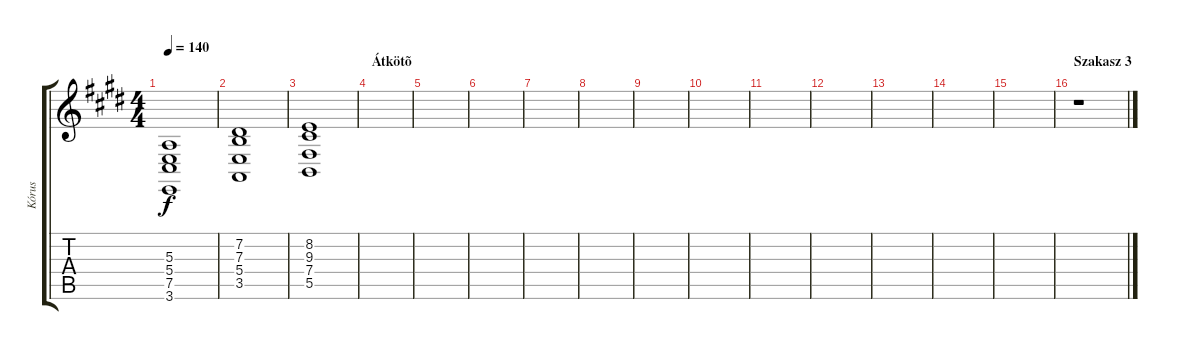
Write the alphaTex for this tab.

\track ("Kórus" "Kórus") {instrument stringensemble2}
\staff {score tabs}
\tuning (Db4 Ab3 E3 B2 Gb2 Db2) {hide}
\ts (4 4)
\tempo 140
\clef g2
\ks c#minor
(5.3 5.4 7.5 3.6).1{dy f} |
(7.2 7.3 5.4 3.5).1 |
(8.2 9.3 7.4 5.5).1 |
\section ("" "Átkötõ")
|
|
|
|
|
|
|
|
|
|
|
|
\section ("" "Szakasz 3")
r.1
